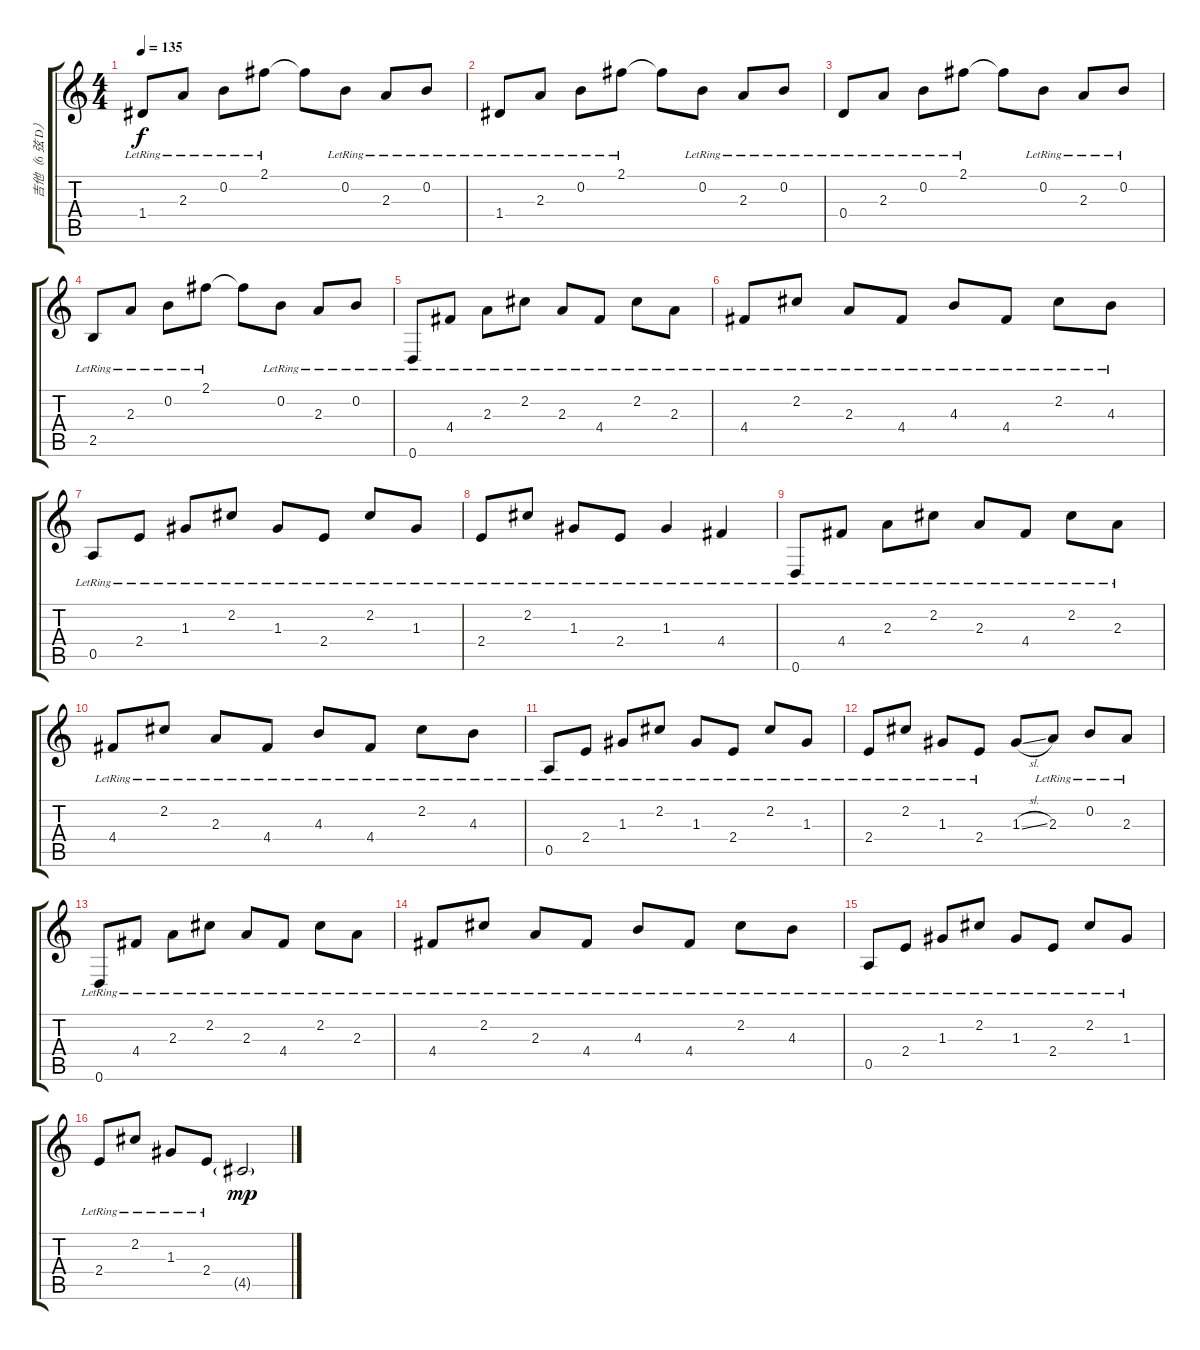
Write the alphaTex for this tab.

\track ("吉他（6 弦 D）" "吉他（6 弦 D）") {instrument electricguitarjazz}
\staff {score tabs}
\tuning (E4 B3 G3 D3 A2 D2) {hide}
\ts (4 4)
\tempo 135
\clef g2
\ks c
1.4{lr}.8{dy f} 2.3{lr}.8 0.2{lr}.8 2.1{lr}.8 2.1{t}.8 0.2{lr}.8 2.3{lr}.8 0.2{lr}.8 |
1.4{lr}.8 2.3{lr}.8 0.2{lr}.8 2.1{lr}.8 2.1{t}.8 0.2{lr}.8 2.3{lr}.8 0.2{lr}.8 |
0.4{lr}.8 2.3{lr}.8 0.2{lr}.8 2.1{lr}.8 2.1{t}.8 0.2{lr}.8 2.3{lr}.8 0.2{lr}.8 |
2.5{lr}.8 2.3{lr}.8 0.2{lr}.8 2.1{lr}.8 2.1{t}.8 0.2{lr}.8 2.3{lr}.8 0.2{lr}.8 |
0.6{lr}.8 4.4{lr}.8 2.3{lr}.8 2.2{lr}.8 2.3{lr}.8 4.4{lr}.8 2.2{lr}.8 2.3{lr}.8 |
4.4{lr}.8 2.2{lr}.8 2.3{lr}.8 4.4{lr}.8 4.3{lr}.8 4.4{lr}.8 2.2{lr}.8 4.3{lr}.8 |
0.5{lr}.8 2.4{lr}.8 1.3{lr}.8 2.2{lr}.8 1.3{lr}.8 2.4{lr}.8 2.2{lr}.8 1.3{lr}.8 |
2.4{lr}.8 2.2{lr}.8 1.3{lr}.8 2.4{lr}.8 1.3{lr}.4 4.4{lr}.4 |
0.6{lr}.8 4.4{lr}.8 2.3{lr}.8 2.2{lr}.8 2.3{lr}.8 4.4{lr}.8 2.2{lr}.8 2.3{lr}.8 |
4.4{lr}.8 2.2{lr}.8 2.3{lr}.8 4.4{lr}.8 4.3{lr}.8 4.4{lr}.8 2.2{lr}.8 4.3{lr}.8 |
0.5{lr}.8 2.4{lr}.8 1.3{lr}.8 2.2{lr}.8 1.3{lr}.8 2.4{lr}.8 2.2{lr}.8 1.3{lr}.8 |
2.4{lr}.8 2.2{lr}.8 1.3{lr}.8 2.4{lr}.8 1.3{sl}.8 2.3{lr}.8 0.2{lr}.8 2.3{lr}.8 |
0.6{lr}.8 4.4{lr}.8 2.3{lr}.8 2.2{lr}.8 2.3{lr}.8 4.4{lr}.8 2.2{lr}.8 2.3{lr}.8 |
4.4{lr}.8 2.2{lr}.8 2.3{lr}.8 4.4{lr}.8 4.3{lr}.8 4.4{lr}.8 2.2{lr}.8 4.3{lr}.8 |
0.5{lr}.8 2.4{lr}.8 1.3{lr}.8 2.2{lr}.8 1.3{lr}.8 2.4{lr}.8 2.2{lr}.8 1.3{lr}.8 |
2.4{lr}.8 2.2{lr}.8 1.3{lr}.8 2.4{lr}.8 4.5{g}.2{dy mp}
